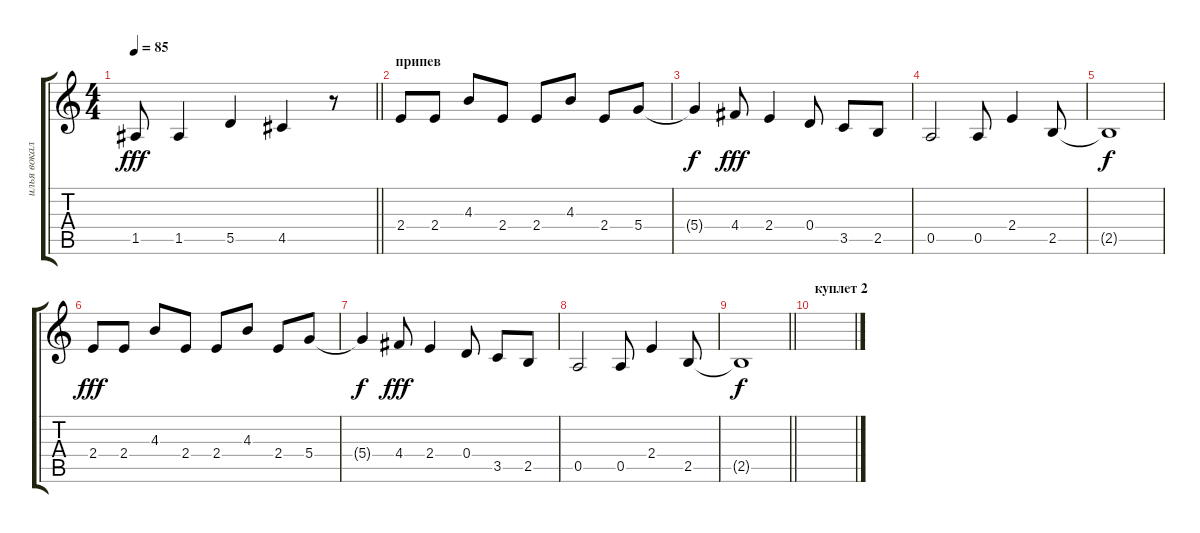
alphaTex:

\track ("илья вокал" "илья вокал") {mute instrument acousticguitarsteel}
\staff {score tabs}
\tuning (E4 B3 G3 D3 A2 E2) {hide}
\ts (4 4)
\tempo 85
\clef g2
\barLineRight lightlight
\ks c
1.5.8{dy fff} 1.5.4 5.5.4 4.5.4 r.8 |
\section ("" "припев")
2.4.8 2.4.8 4.3.8 2.4.8 2.4.8 4.3.8 2.4.8 5.4.8 |
5.4{t}.4{dy f} 4.4.8{dy fff} 2.4.4 0.4.8 3.5.8 2.5.8 |
0.5.2 0.5.8 2.4.4 2.5.8 |
2.5{t}.1{dy f} |
2.4.8{dy fff} 2.4.8 4.3.8 2.4.8 2.4.8 4.3.8 2.4.8 5.4.8 |
5.4{t}.4{dy f} 4.4.8{dy fff} 2.4.4 0.4.8 3.5.8 2.5.8 |
0.5.2 0.5.8 2.4.4 2.5.8 |
\barLineRight lightlight
2.5{t}.1{dy f} |
\section ("" "куплет 2")
